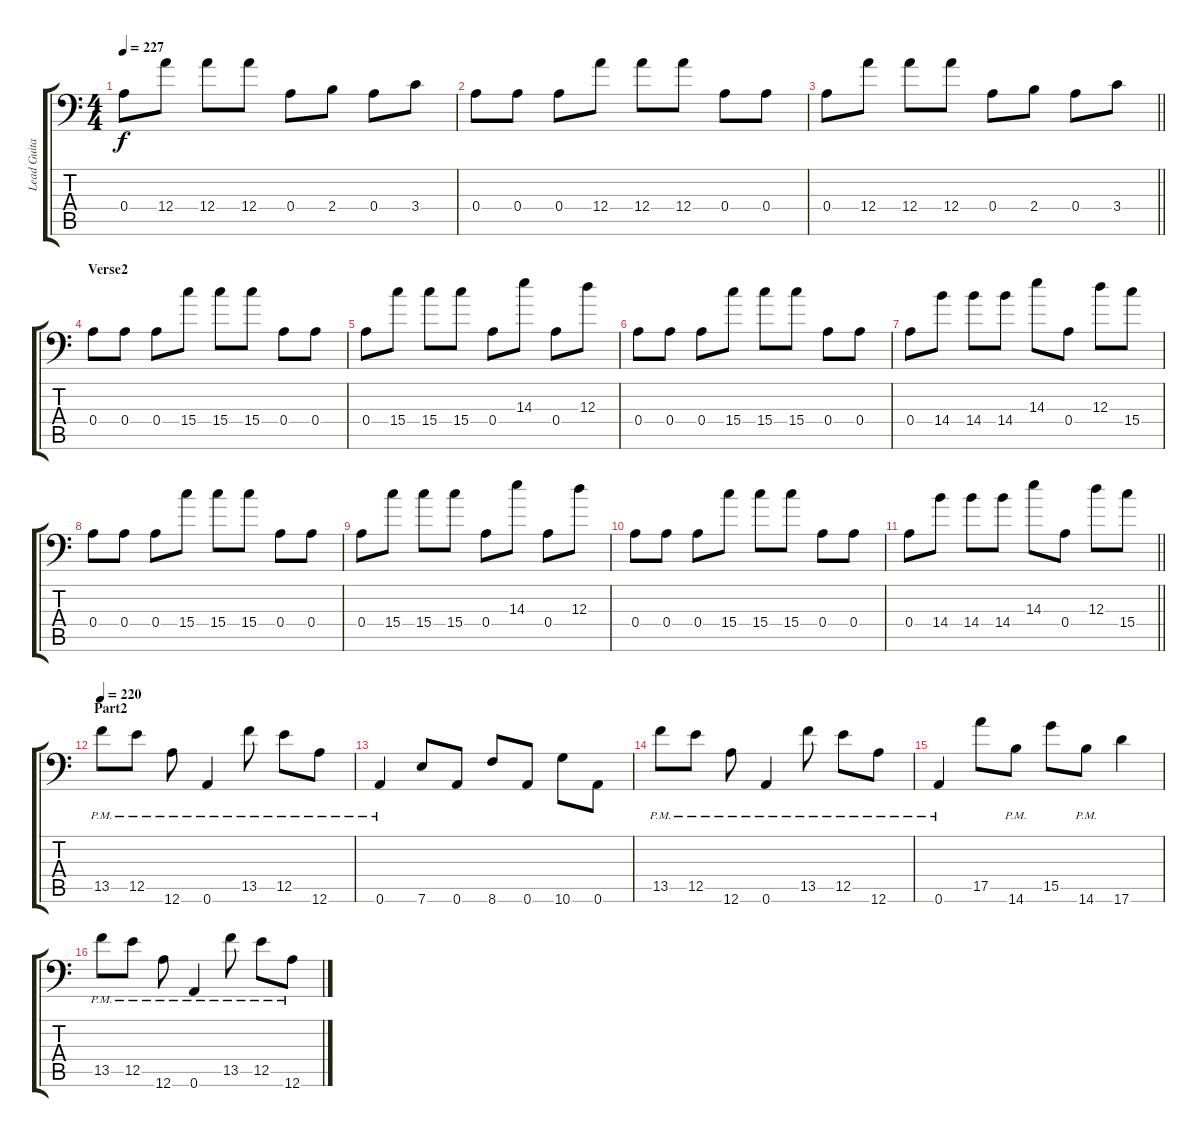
\track ("Lead Guitar" "Lead Guita") {instrument distortionguitar}
\staff {score tabs}
\tuning (B3 Gb3 D3 A2 E2 A1) {hide}
\ts (4 4)
\tempo 227
\clef f4
\ks c
0.4.8{dy f} 12.4.8 12.4.8 12.4.8 0.4.8 2.4.8 0.4.8 3.4.8 |
0.4.8 0.4.8 0.4.8 12.4.8 12.4.8 12.4.8 0.4.8 0.4.8 |
\barLineRight lightlight
0.4.8 12.4.8 12.4.8 12.4.8 0.4.8 2.4.8 0.4.8 3.4.8 |
\section ("" "Verse2")
0.4.8 0.4.8 0.4.8 15.4.8 15.4.8 15.4.8 0.4.8 0.4.8 |
0.4.8 15.4.8 15.4.8 15.4.8 0.4.8 14.3.8 0.4.8 12.3.8 |
0.4.8 0.4.8 0.4.8 15.4.8 15.4.8 15.4.8 0.4.8 0.4.8 |
0.4.8 14.4.8 14.4.8 14.4.8 14.3.8 0.4.8 12.3.8 15.4.8 |
0.4.8 0.4.8 0.4.8 15.4.8 15.4.8 15.4.8 0.4.8 0.4.8 |
0.4.8 15.4.8 15.4.8 15.4.8 0.4.8 14.3.8 0.4.8 12.3.8 |
0.4.8 0.4.8 0.4.8 15.4.8 15.4.8 15.4.8 0.4.8 0.4.8 |
\barLineRight lightlight
0.4.8 14.4.8 14.4.8 14.4.8 14.3.8 0.4.8 12.3.8 15.4.8 |
\section ("" "Part2")
\tempo 220
13.5{pm}.8 12.5{pm}.8 12.6{pm}.8 0.6{pm}.4 13.5{pm}.8 12.5{pm}.8 12.6{pm}.8 |
0.6{pm}.4 7.6.8 0.6.8 8.6.8 0.6.8 10.6.8 0.6.8 |
13.5{pm}.8 12.5{pm}.8 12.6{pm}.8 0.6{pm}.4 13.5{pm}.8 12.5{pm}.8 12.6{pm}.8 |
0.6{pm}.4 17.5.8 14.6{pm}.8 15.5.8 14.6{pm}.8 17.6.4 |
13.5{pm}.8 12.5{pm}.8 12.6{pm}.8 0.6{pm}.4 13.5{pm}.8 12.5{pm}.8 12.6{pm}.8
